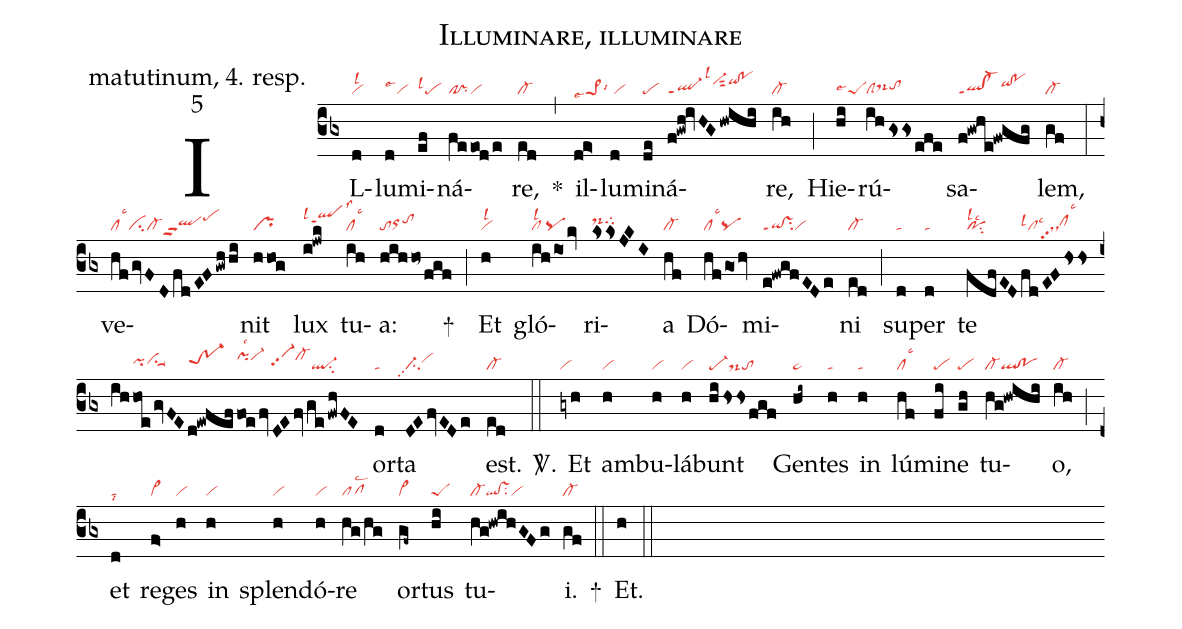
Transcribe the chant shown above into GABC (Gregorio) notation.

name: Illuminare, illuminare;
office-part: matutinum, 4. resp.;
mode: 5;
nabc-lines: 1;
%%
(cb3)
IL(d|vilsl2)lu(d|vilse1)mi(ef|pelsl1)ná(fe/eod/e|cl!prvi)re,(ed|cl-) *(,)
il(de>|pe>1lse7lsi6)lu(d|/vi)mi(de|pe)ná(f!gwh!ivHG/hwihi|ql-ppt1vi-hjsut2lsl1qihj!pohj)re,(ih|cl-) (;)
Hie(hi|peSlse4)rú(ihgssefe|clSds-hhtohh)sa(f!gwhe!fwgfg|ql!cl-ppt1qihi!pohi)lem,(gf|cl-) (:)
ve(hf/gvFDfdEF/gwh/hi|cllsc3cicl-qlhhppu2pehj)nit(hhog|pr) lux(i!jwk|qlhippt1lsl4lss3) tu(ih|cllsc3)a:(hihho~/fgf|toorhhtohi) +(;)
Et(h|vilsl2) gló(ih/io<kv|cllsl2/pq)ri(kssJK/I|ds-hitghi)a(hf|cl-) Dó(hf/go<hv|cllsc3pq)mi(e!fwgfEDe|qi!vsppt1su2vi)ni(ed|cl-) (;)
su(d|ta)per(d|ta) te(fdfED|posu2lsl2lsc2|fd/|cllsc3lsl1|EF/hssih/|dspp2clhhlsc3|hoe/gvFE/|pihhvihhsu1suu1|d!ewfef/|trS-hh|foefv|pihjlsc2vi-hj|DEfv/ge/fwhFE|vi-hhpp2cl-hjql-su2) or(d|ta)ta(DEfvEDe|ci-pp2vihi) est.(ed|cl-) <sp>V/</sp>.(::)
Et(gy!h|vi) am(h|vi)bu(h|vi)lá(h|vi)bunt(hihss/fgf|pe-ds-to) Gen(hi~|ta>)tes(h|ta) in(h|ta) lú(hf|cllsc3)mi(fi|pe)ne(gh|pe) tu(hg!hwihi|cl-ql!po)o,(ih|cl-) (;)
et(d|talsi8) re(f>|vi>)ges(h|vi) in(h|vi) splen(h|vi)dó(h|vi)re(hg/hg|pflsc2) or(gf~|vi>)tus(hi|peS) tu(hg!hwihGFg|cl-ql!vssu2vi)i.(gf|cl-) +(::) Et.(h) (::)
